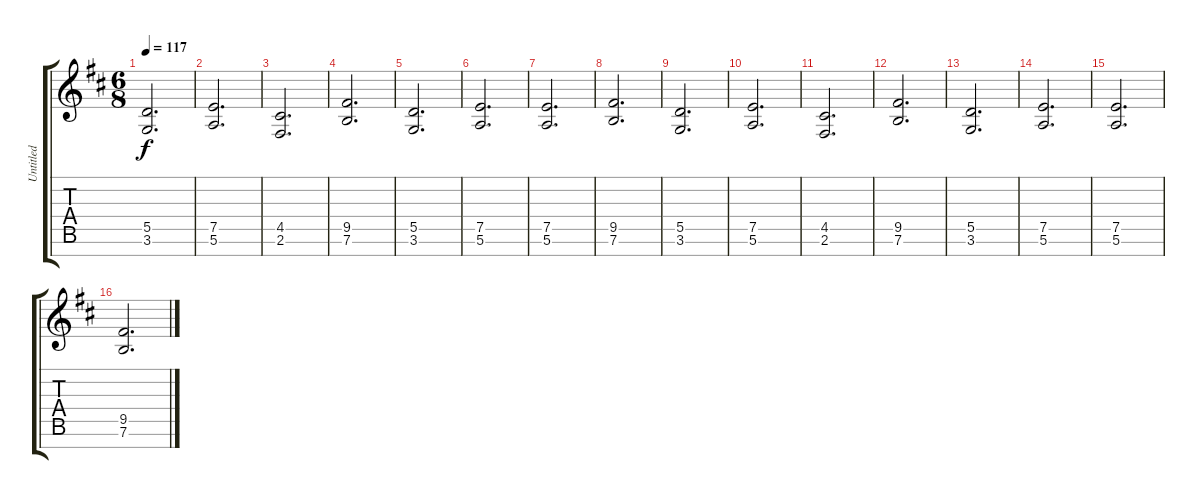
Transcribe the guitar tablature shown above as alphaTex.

\track ("Untitled" "Untitled") {instrument distortionguitar}
\staff {score tabs}
\tuning (E4 B3 G3 D3 A2 E2 B1) {hide}
\ts (6 8)
\tempo 117
\clef g2
\ks d
(5.5 3.6).2{d dy f} |
(7.5 5.6).2{d} |
(4.5 2.6).2{d} |
(9.5 7.6).2{d} |
(5.5 3.6).2{d} |
(7.5 5.6).2{d} |
(7.5 5.6).2{d} |
(9.5 7.6).2{d} |
(5.5 3.6).2{d} |
(7.5 5.6).2{d} |
(4.5 2.6).2{d} |
(9.5 7.6).2{d} |
(5.5 3.6).2{d} |
(7.5 5.6).2{d} |
(7.5 5.6).2{d} |
(9.5 7.6).2{d}
